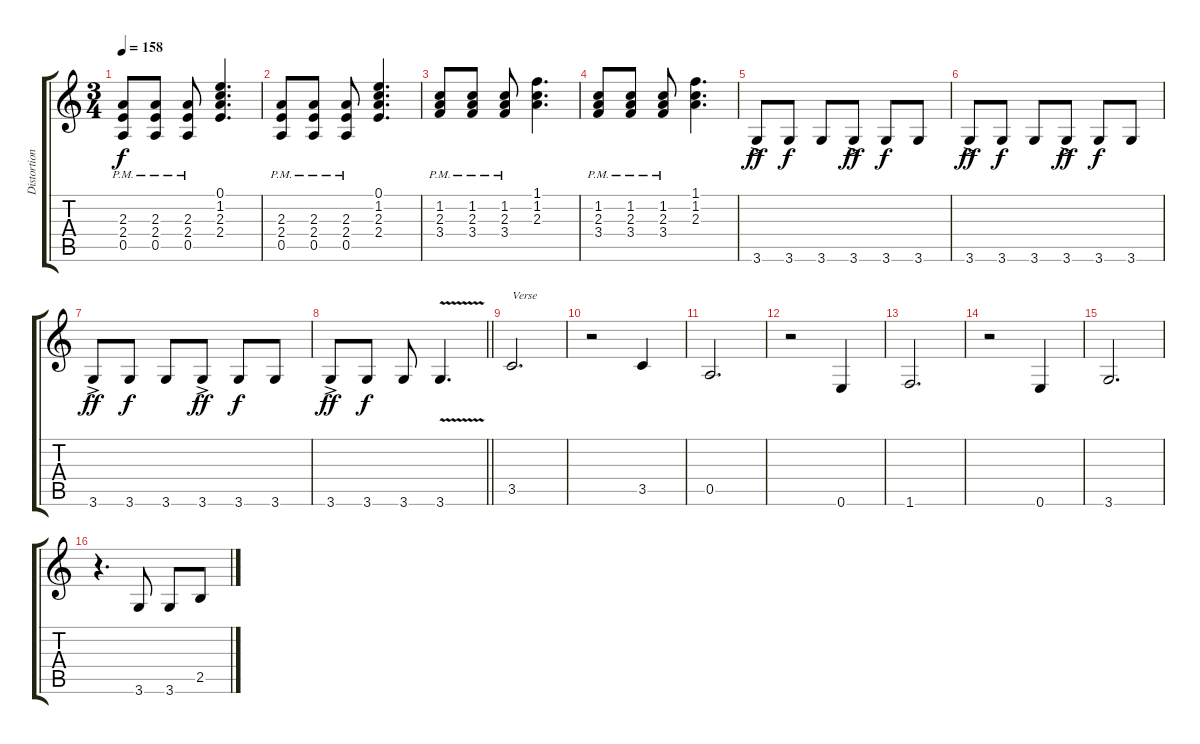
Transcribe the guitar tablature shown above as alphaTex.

\track ("Distortion Gitarre" "Distortion") {instrument distortionguitar}
\staff {score tabs}
\tuning (E4 B3 G3 D3 A2 E2) {hide}
\ts (3 4)
\tempo 158
\clef g2
\ks c
(2.3{pm} 2.4{pm} 0.5{pm}).8{dy f} (2.3{pm} 2.4{pm} 0.5{pm}).8 (2.3{pm} 2.4{pm} 0.5{pm}).8 (0.1 1.2 2.3 2.4).4{d} |
(2.3{pm} 2.4{pm} 0.5{pm}).8 (2.3{pm} 2.4{pm} 0.5{pm}).8 (2.3{pm} 2.4{pm} 0.5{pm}).8 (0.1 1.2 2.3 2.4).4{d} |
(1.2{pm} 2.3{pm} 3.4{pm}).8 (1.2{pm} 2.3{pm} 3.4{pm}).8 (1.2{pm} 2.3{pm} 3.4{pm}).8 (1.1 1.2 2.3).4{d} |
(1.2{pm} 2.3{pm} 3.4{pm}).8 (1.2{pm} 2.3{pm} 3.4{pm}).8 (1.2{pm} 2.3{pm} 3.4{pm}).8 (1.1 1.2 2.3).4{d} |
3.6{ac}.8{dy ff} 3.6.8{dy f} 3.6.8 3.6{ac}.8{dy ff} 3.6.8{dy f} 3.6.8 |
3.6{ac}.8{dy ff} 3.6.8{dy f} 3.6.8 3.6{ac}.8{dy ff} 3.6.8{dy f} 3.6.8 |
3.6{ac}.8{dy ff} 3.6.8{dy f} 3.6.8 3.6{ac}.8{dy ff} 3.6.8{dy f} 3.6.8 |
\barLineRight lightlight
3.6{ac}.8{dy ff} 3.6.8{dy f} 3.6.8 3.6{v}.4{d} |
3.5.2{d txt "Verse"} |
r.2 3.5.4 |
0.5.2{d} |
r.2 0.6.4 |
1.6.2{d} |
r.2 0.6.4 |
3.6.2{d} |
r.4{d} 3.6.8 3.6.8 2.5.8
